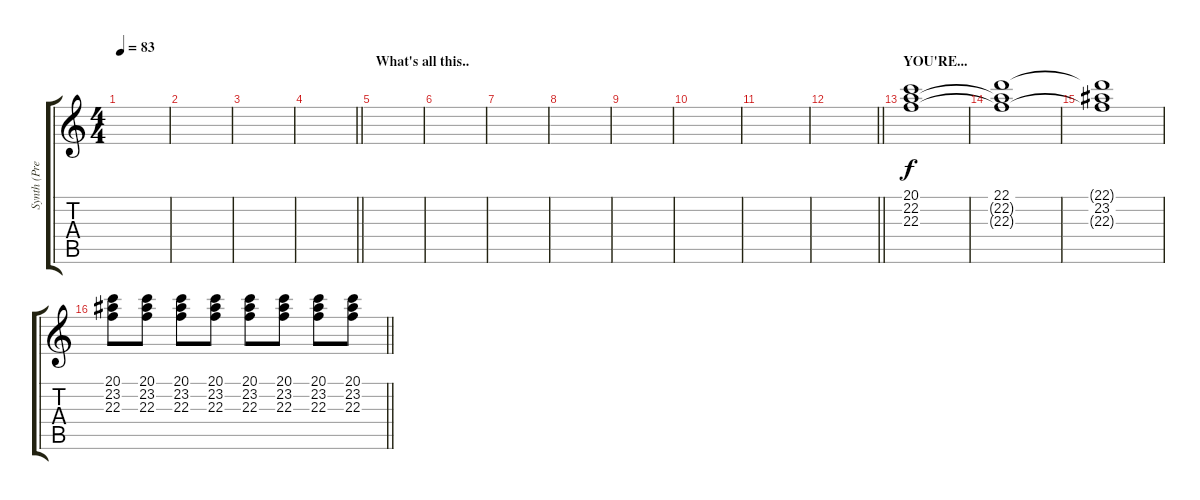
\track ("Synth (Preston)" "Synth (Pre") {instrument synthstrings1}
\staff {score tabs}
\tuning (E4 B3 G3 D3 A2 E2) {hide}
\ts (4 4)
\tempo 83
\clef g2
\ks c
|
|
|
\barLineRight lightlight
|
\section ("" "What's all this..")
|
|
|
|
|
|
|
\barLineRight lightlight
|
\section ("" "YOU'RE...")
(20.1 22.2 22.3).1{volume 8} |
(22.1 22.2{t} 22.3{t}).1 |
(22.1{t} 23.2 22.3{t}).1 |
\barLineRight lightlight
(20.1 23.2 22.3).8 (20.1 23.2 22.3).8 (20.1 23.2 22.3).8 (20.1 23.2 22.3).8 (20.1 23.2 22.3).8 (20.1 23.2 22.3).8 (20.1 23.2 22.3).8 (20.1 23.2 22.3).8
